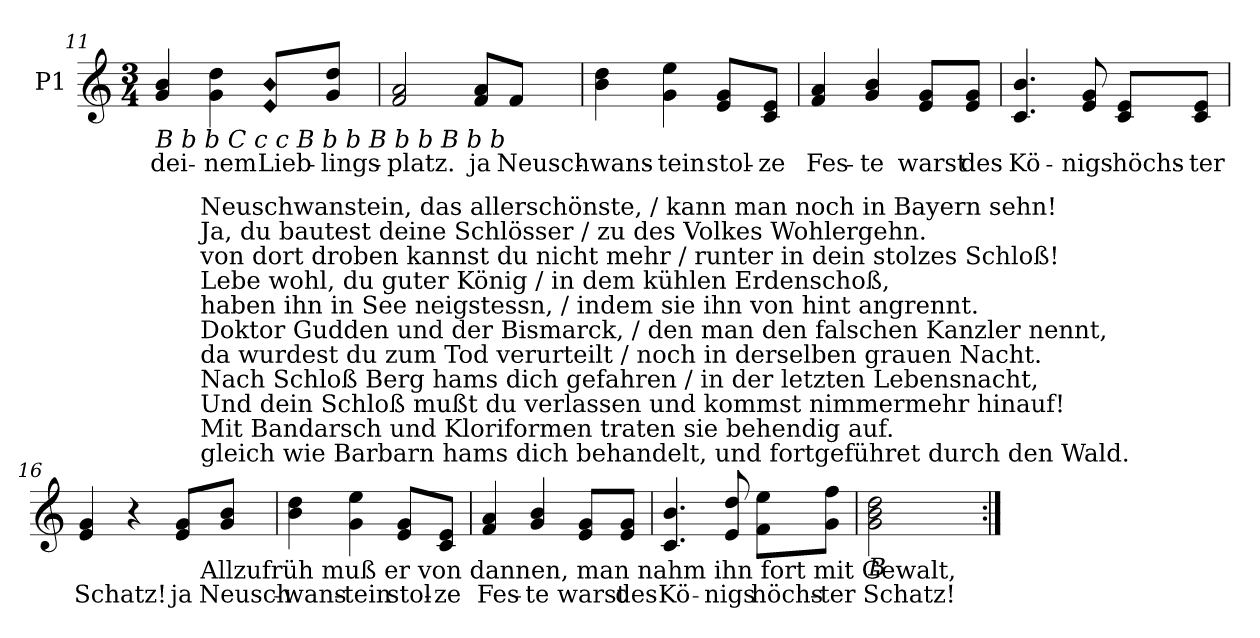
**kern	**text
*part1	*part1
*staff1	*staff1
*I"P1	*
!!LO:LB:g=z
*clefG2	*
*k[]	*
*C:	*
*M3/4	*
=11	=11
!LO:TX:b:i:t=B       b      b                C    c      c            B       b      b             B       b      b             B     b           b	!
!	!LO:LY:b:color=#000000
4gi/ 4bi	dei-
!	!LO:LY:b:color=#000000
4gi\ 4ddi	-nem
!LO:N:n=1:head=diamond	!
!LO:N:n=2:head=diamond	!
!	!LO:LY:b:color=#000000
8ei/ 8biL	Lieb-
!	!LO:LY:b:color=#000000
8gi/ 8ddiJ	-lings-
=12	=12
!	!LO:LY:b:color=#000000
2fi/ 2ai	-platz.
!	!LO:LY:b:color=#000000
8fi/ 8aiL	ja
!	!LO:LY:b:color=#000000
8fi/J	Neusch-
=13	=13
!	!LO:LY:b:color=#000000
4bi\ 4ddi	-wans-
!	!LO:LY:b:color=#000000
4gi\ 4eei	-tein
!	!LO:LY:b:color=#000000
8ei/ 8giL	stol-
!	!LO:LY:b:color=#000000
8ci/ 8eiJ	-ze
=14	=14
!	!LO:LY:b:color=#000000
4fi/ 4ai	Fes-
!	!LO:LY:b:color=#000000
4gi/ 4bi	-te
!	!LO:LY:b:color=#000000
8ei/ 8giL	warst
!	!LO:LY:b:color=#000000
8ei/ 8giJ	des
=15	=15
!	!LO:LY:b:color=#000000
4.ci/ 4.bi	Kö-
!	!LO:LY:b:color=#000000
8ei/ 8gi	-nigs
!	!LO:LY:b:color=#000000
8ci/ 8eiL	höchs-
!	!LO:LY:b:color=#000000
8ci/ 8eiJ	-ter
!!LO:LB:g=z
=16	=16
!LO:TX:b:i:t=B      b       b                 B      b       b            B      b       b              B     b          b	!
!	!LO:LY:b:color=#000000
*^	*
4ei/ 4gi	2ryy	Schatz!
4r	.	.
!	!	!LO:LY:b:color=#000000
8ei/ 8giL	16ryy	ja
.	256ryy	.
!	!LO:TX:b:t=Allzufrüh muß er von dannen, man nahm ihn fort mit Gewalt,	!
!	!LO:TX:t=gleich wie Barbarn hams dich behandelt, und fortgeführet durch den Wald.	!
!	!LO:TX:t=Mit Bandarsch und Kloriformen traten sie behendig auf.	!
!	!LO:TX:t=Und dein Schloß mußt du verlassen und kommst nimmermehr hinauf!	!
!	!LO:TX:t=Nach Schloß Berg hams dich gefahren / in der letzten Lebensnacht,	!
!	!LO:TX:t=da wurdest du zum Tod verurteilt / noch in derselben grauen Nacht.	!
!	!LO:TX:t=Doktor Gudden und der Bismarck, / den man den falschen Kanzler nennt,	!
!	!LO:TX:t=haben ihn in See neigstessn, / indem sie ihn von hint angrennt.	!
!	!LO:TX:t=Lebe wohl, du guter König / in dem kühlen Erdenschoß,	!
!	!LO:TX:t=von dort droben kannst du nicht mehr / runter in dein stolzes Schloß!	!
!	!LO:TX:t=Ja, du bautest deine Schlösser / zu des Volkes Wohlergehn.	!
!	!LO:TX:t=Neuschwanstein, das allerschönste, / kann man noch in Bayern sehn!	!
.	8ryy	.
!	!	!LO:LY:b:color=#000000
8gi/ 8biJ	.	Neusch-
.	32...ryy	.
*v	*v	*
=17	=17
*^	*
!	!	!LO:LY:b:color=#000000
*v	*v	*
4bi\ 4ddi	-wans-
!	!LO:LY:b:color=#000000
4gi\ 4eei	-tein
!	!LO:LY:b:color=#000000
8ei/ 8giL	stol-
!	!LO:LY:b:color=#000000
8ci/ 8eiJ	-ze
=18	=18
!	!LO:LY:b:color=#000000
4fi/ 4ai	Fes-
!	!LO:LY:b:color=#000000
4gi/ 4bi	-te
!	!LO:LY:b:color=#000000
8ei/ 8giL	warst
!	!LO:LY:b:color=#000000
8ei/ 8giJ	des
=19	=19
!	!LO:LY:b:color=#000000
4.ci/ 4.bi	Kö-
!	!LO:LY:b:color=#000000
8ei/ 8ddi	-nigs
!	!LO:LY:b:color=#000000
8fi\ 8eeiL	höchs-
!	!LO:LY:b:color=#000000
8gi\ 8ffiJ	-ter
=20	=20
!LO:TX:b:i:t=B	!
!	!LO:LY:b:color=#000000
2gi\ 2bi 2ddi	Schatz!
4ryy	.
=:|!	=:|!
*-	*-
